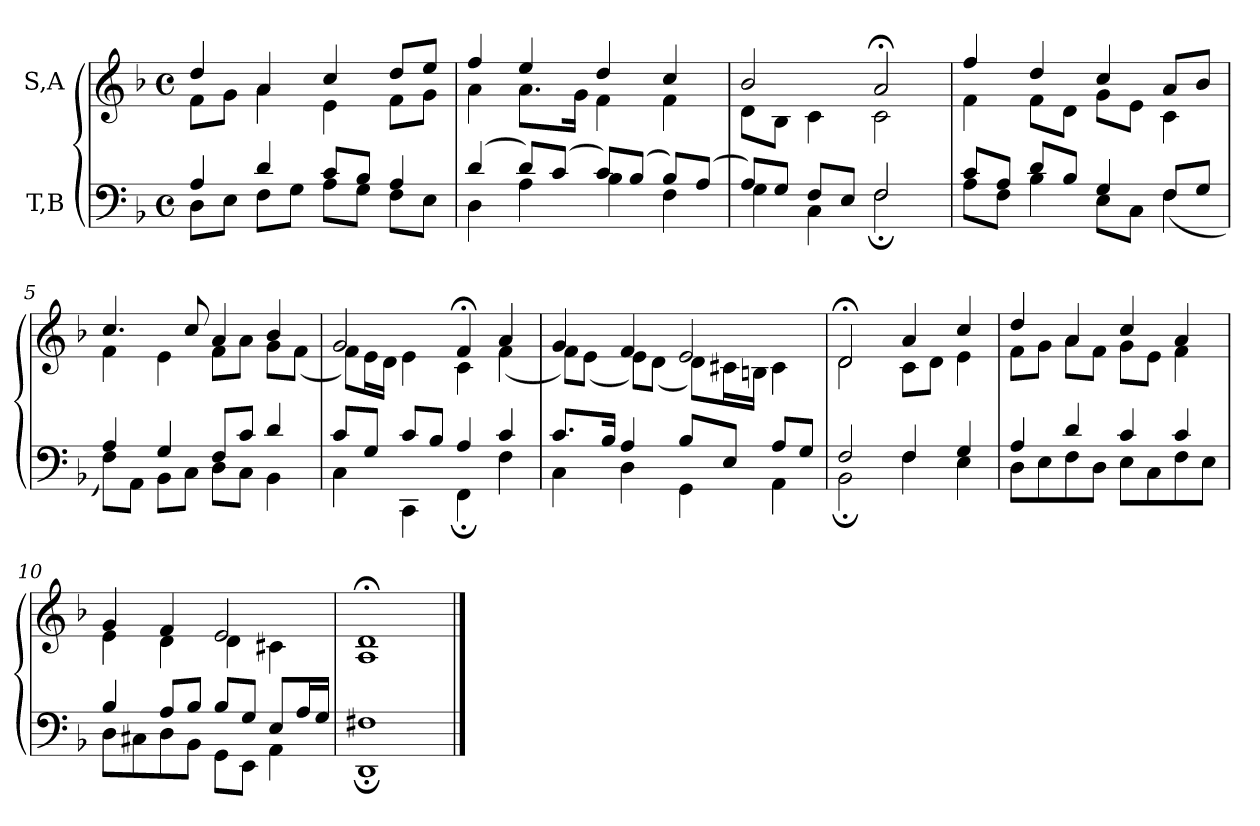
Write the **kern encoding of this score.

**kern	**kern
*part2	*part1
*staff2	*staff1
*I"T,B	*I"S,A
*clefF4	*clefG2
*k[b-]	*k[b-]
*M4/4	*M4/4
*met(c)	*met(c)
=1	=1
*^	*^
4A	8DL	4dd	8fL
.	8EJ	.	8gJ
4d	8FL	4a	4a
.	8GJ	.	.
8cL	8AL	4cc	4e
8B-J	8GJ	.	.
4A	8FL	8ddL	8fL
.	8EJ	8eeJ	8gJ
=2	=2	=2	=2
(>4d	4D	4ff	4a
8dL)	4A	4ee	8.aL
(>8cJ	.	.	.
.	.	.	16gJk
8cL)	4B-	4dd	4f
(>8B-J	.	.	.
8B-L)	4F	4cc	4f
(>8AJ	.	.	.
=3	=3	=3	=3
8AL)	4G	2b-	8dL
8GJ	.	.	8B-J
8FL	4C	.	4c
8EJ	.	.	.
2F	2F;	2a;<	2c
=4	=4	=4	=4
8cL	8AL	4ff	4f
8AJ	8FJ	.	.
8dL	4B-	4dd	8fL
8B-J	.	.	8dJ
4G	8EL	4cc	8gL
.	8CJ	.	8eJ
8FL	(<4F	8aL	4c
8GJ	.	8b-J	.
=5	=5	=5	=5
4A	8FL)	4.cc	4f
.	8AAJ	.	.
4G	8BB-L	.	4e
.	8CJ	8cc	.
8FL	8DL	4a	8fL
8cJ	8CJ	.	8aJ
4d	4BB-	4b-	8gL
.	.	.	(<8fJ
=6	=6	=6	=6
8cL	4C	2g	8fL)
8GJ	.	.	16eL
.	.	.	16dJJ
8cL	4CC	.	4e
8B-J	.	.	.
4A	4FF;	4f;<	4c
4c	4F	4a	(<4f
=7	=7	=7	=7
8.cL	4C	4g	8fL)
.	.	.	(<8eJ
16B-Jk	.	.	.
4A	4D	4f	8eL)
.	.	.	(<8dJ
8B-L	4GG	2e	8dL)
8EJ	.	.	16c#XL
.	.	.	16BnJJ
8AL	4AA	.	4c#
8GJ	.	.	.
=8	=8	=8	=8
2F	2BB-;	2d;<	2d
4F	4F	4a	8cL
.	.	.	8dJ
4G	4E	4cc	4e
=9	=9	=9	=9
4A	8DL	4dd	8fL
.	8E	.	8gJ
4d	8F	4a	8aL
.	8DJ	.	8fJ
4c	8EL	4cc	8gL
.	8C	.	8eJ
4c	8F	4a	4f
.	8EJ	.	.
=10	=10	=10	=10
4B-	8DL	4g	4e
.	8C#X	.	.
8AL	8D	4f	4d
8B-J	8BB-J	.	.
8B-L	8GGL	2e	4d
8GJ	8EEJ	.	.
8EL	4AA	.	4c#X
16AL	.	.	.
16GJJ	.	.	.
=11	=11	=11	=11
1F#X	1DD;	1d;<	1A
*v	*v	*	*
*	*v	*v
==	==
*-	*-
